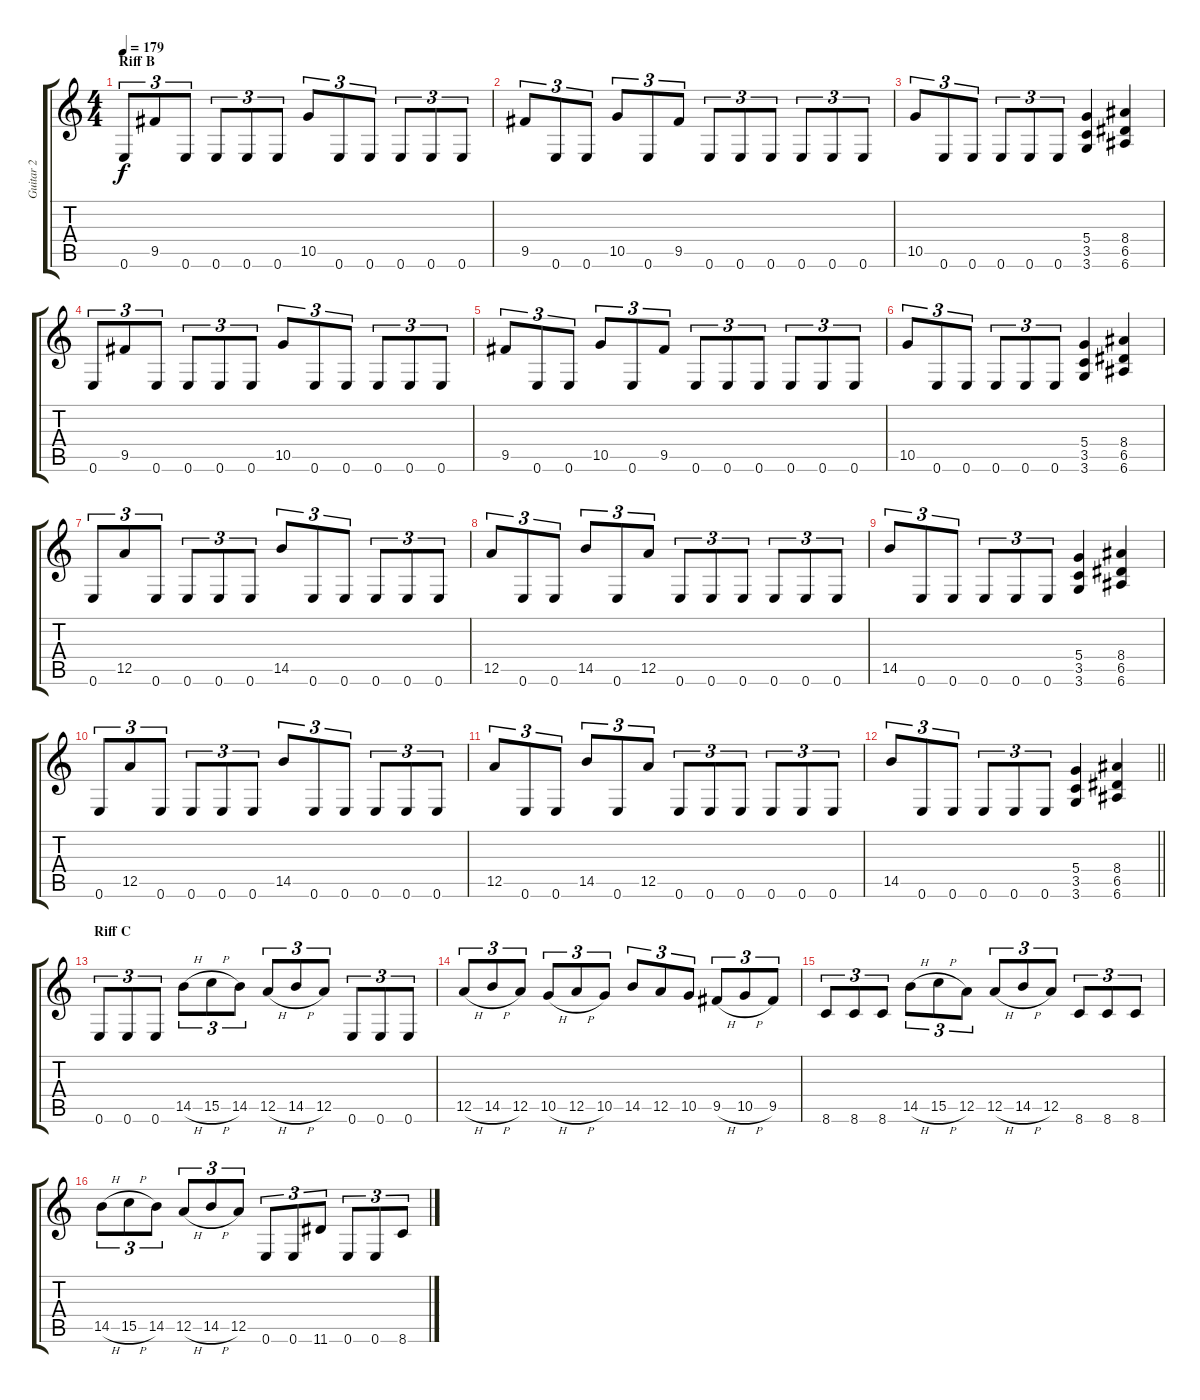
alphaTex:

\track ("Guitar 2" "Guitar 2") {instrument distortionguitar}
\staff {score tabs}
\tuning (E4 B3 G3 D3 A2 E2) {hide}
\ts (4 4)
\section ("" "Riff B")
\tempo 179
\clef g2
\ks c
0.6.8{tu (3 2) dy f} 9.5.8{tu (3 2)} 0.6.8{tu (3 2)} 0.6.8{tu (3 2)} 0.6.8{tu (3 2)} 0.6.8{tu (3 2)} 10.5.8{tu (3 2)} 0.6.8{tu (3 2)} 0.6.8{tu (3 2)} 0.6.8{tu (3 2)} 0.6.8{tu (3 2)} 0.6.8{tu (3 2)} |
9.5.8{tu (3 2)} 0.6.8{tu (3 2)} 0.6.8{tu (3 2)} 10.5.8{tu (3 2)} 0.6.8{tu (3 2)} 9.5.8{tu (3 2)} 0.6.8{tu (3 2)} 0.6.8{tu (3 2)} 0.6.8{tu (3 2)} 0.6.8{tu (3 2)} 0.6.8{tu (3 2)} 0.6.8{tu (3 2)} |
10.5.8{tu (3 2)} 0.6.8{tu (3 2)} 0.6.8{tu (3 2)} 0.6.8{tu (3 2)} 0.6.8{tu (3 2)} 0.6.8{tu (3 2)} (5.4 3.5 3.6).4 (8.4 6.5 6.6).4 |
0.6.8{tu (3 2)} 9.5.8{tu (3 2)} 0.6.8{tu (3 2)} 0.6.8{tu (3 2)} 0.6.8{tu (3 2)} 0.6.8{tu (3 2)} 10.5.8{tu (3 2)} 0.6.8{tu (3 2)} 0.6.8{tu (3 2)} 0.6.8{tu (3 2)} 0.6.8{tu (3 2)} 0.6.8{tu (3 2)} |
9.5.8{tu (3 2)} 0.6.8{tu (3 2)} 0.6.8{tu (3 2)} 10.5.8{tu (3 2)} 0.6.8{tu (3 2)} 9.5.8{tu (3 2)} 0.6.8{tu (3 2)} 0.6.8{tu (3 2)} 0.6.8{tu (3 2)} 0.6.8{tu (3 2)} 0.6.8{tu (3 2)} 0.6.8{tu (3 2)} |
10.5.8{tu (3 2)} 0.6.8{tu (3 2)} 0.6.8{tu (3 2)} 0.6.8{tu (3 2)} 0.6.8{tu (3 2)} 0.6.8{tu (3 2)} (5.4 3.5 3.6).4 (8.4 6.5 6.6).4 |
0.6.8{tu (3 2)} 12.5.8{tu (3 2)} 0.6.8{tu (3 2)} 0.6.8{tu (3 2)} 0.6.8{tu (3 2)} 0.6.8{tu (3 2)} 14.5.8{tu (3 2)} 0.6.8{tu (3 2)} 0.6.8{tu (3 2)} 0.6.8{tu (3 2)} 0.6.8{tu (3 2)} 0.6.8{tu (3 2)} |
12.5.8{tu (3 2)} 0.6.8{tu (3 2)} 0.6.8{tu (3 2)} 14.5.8{tu (3 2)} 0.6.8{tu (3 2)} 12.5.8{tu (3 2)} 0.6.8{tu (3 2)} 0.6.8{tu (3 2)} 0.6.8{tu (3 2)} 0.6.8{tu (3 2)} 0.6.8{tu (3 2)} 0.6.8{tu (3 2)} |
14.5.8{tu (3 2)} 0.6.8{tu (3 2)} 0.6.8{tu (3 2)} 0.6.8{tu (3 2)} 0.6.8{tu (3 2)} 0.6.8{tu (3 2)} (5.4 3.5 3.6).4 (8.4 6.5 6.6).4 |
0.6.8{tu (3 2)} 12.5.8{tu (3 2)} 0.6.8{tu (3 2)} 0.6.8{tu (3 2)} 0.6.8{tu (3 2)} 0.6.8{tu (3 2)} 14.5.8{tu (3 2)} 0.6.8{tu (3 2)} 0.6.8{tu (3 2)} 0.6.8{tu (3 2)} 0.6.8{tu (3 2)} 0.6.8{tu (3 2)} |
12.5.8{tu (3 2)} 0.6.8{tu (3 2)} 0.6.8{tu (3 2)} 14.5.8{tu (3 2)} 0.6.8{tu (3 2)} 12.5.8{tu (3 2)} 0.6.8{tu (3 2)} 0.6.8{tu (3 2)} 0.6.8{tu (3 2)} 0.6.8{tu (3 2)} 0.6.8{tu (3 2)} 0.6.8{tu (3 2)} |
\barLineRight lightlight
14.5.8{tu (3 2)} 0.6.8{tu (3 2)} 0.6.8{tu (3 2)} 0.6.8{tu (3 2)} 0.6.8{tu (3 2)} 0.6.8{tu (3 2)} (5.4 3.5 3.6).4 (8.4 6.5 6.6).4 |
\section ("" "Riff C")
0.6.8{tu (3 2)} 0.6.8{tu (3 2)} 0.6.8{tu (3 2)} 14.5{h}.8{tu (3 2)} 15.5{h}.8{tu (3 2)} 14.5.8{tu (3 2)} 12.5{h}.8{tu (3 2)} 14.5{h}.8{tu (3 2)} 12.5.8{tu (3 2)} 0.6.8{tu (3 2)} 0.6.8{tu (3 2)} 0.6.8{tu (3 2)} |
12.5{h}.8{tu (3 2)} 14.5{h}.8{tu (3 2)} 12.5.8{tu (3 2)} 10.5{h}.8{tu (3 2)} 12.5{h}.8{tu (3 2)} 10.5.8{tu (3 2)} 14.5.8{tu (3 2)} 12.5.8{tu (3 2)} 10.5.8{tu (3 2)} 9.5{h}.8{tu (3 2)} 10.5{h}.8{tu (3 2)} 9.5.8{tu (3 2)} |
8.6.8{tu (3 2)} 8.6.8{tu (3 2)} 8.6.8{tu (3 2)} 14.5{h}.8{tu (3 2)} 15.5{h}.8{tu (3 2)} 12.5.8{tu (3 2)} 12.5{h}.8{tu (3 2)} 14.5{h}.8{tu (3 2)} 12.5.8{tu (3 2)} 8.6.8{tu (3 2)} 8.6.8{tu (3 2)} 8.6.8{tu (3 2)} |
14.5{h}.8{tu (3 2)} 15.5{h}.8{tu (3 2)} 14.5.8{tu (3 2)} 12.5{h}.8{tu (3 2)} 14.5{h}.8{tu (3 2)} 12.5.8{tu (3 2)} 0.6.8{tu (3 2)} 0.6.8{tu (3 2)} 11.6.8{tu (3 2)} 0.6.8{tu (3 2)} 0.6.8{tu (3 2)} 8.6.8{tu (3 2)}
